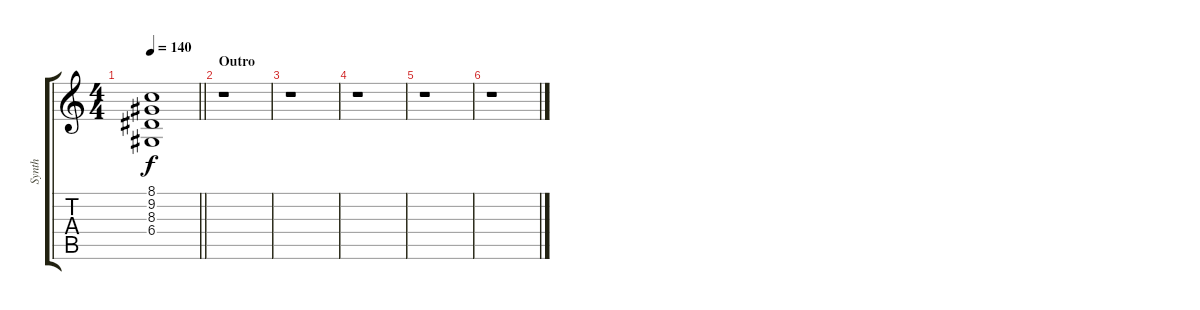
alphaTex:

\track ("Synth" "Synth") {instrument synthstrings1}
\staff {score tabs}
\tuning (E4 B3 G3 D3 A2 E2) {hide}
\ts (4 4)
\tempo 140
\clef g2
\barLineRight lightlight
\ks c
(8.1{t} 9.2{t} 8.3{t} 6.4{t}).1{dy f} |
\section ("" "Outro")
r.1 |
r.1 |
r.1 |
r.1 |
r.1
